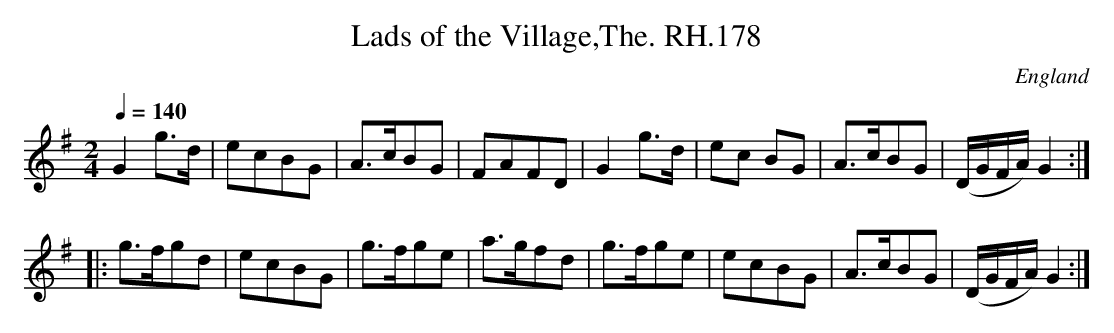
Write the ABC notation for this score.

X:1
T:Lads of the Village,The. RH.178
L:1/8
M:2/4
O:England
Q:1/4=140
K:G
G2g>d|ecBG|A>cBG|FAFD|\
G2g>d|ec BG|A>cBG|(D/G/F/A/)G2:|!
|:g>fgd|ecBG|g>fge|a>gfd|\
g>fge|ecBG|A>cBG|(D/G/F/A/)G2:|
